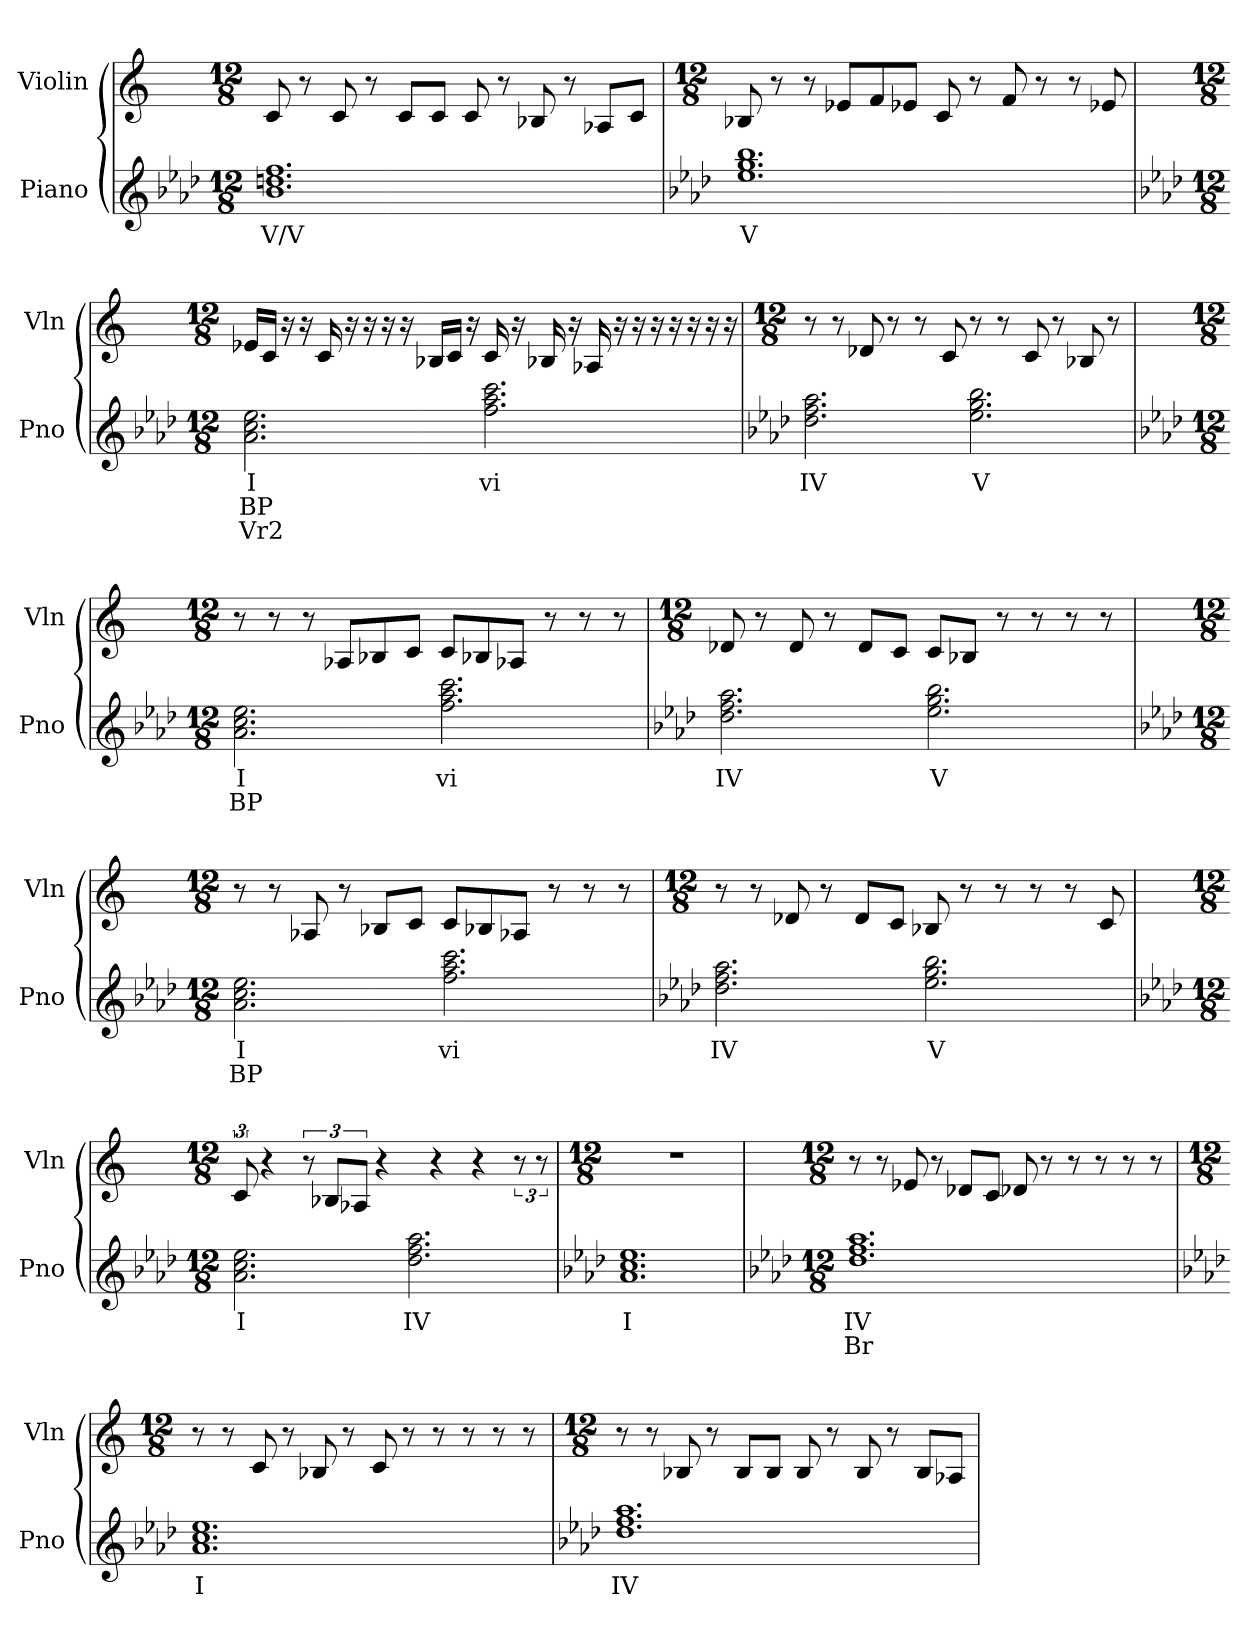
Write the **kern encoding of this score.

**kern	**text	**text	**text	**kern
*part2	*part2	*part2	*part2	*part1
*staff2	*staff2	*staff2	*staff2	*staff1
*I"Piano	*	*	*	*I"Violin
*I'Pno	*	*	*	*I'Vln
*k[b-e-a-d-]	*	*	*	*
*A-:	*	*	*	*
*M12/8	*	*	*	*M12/8
=	=	=	=	=
1.b- 1.ddn 1.ff	V/V	.	.	8c
.	.	.	.	8r
.	.	.	.	8c
.	.	.	.	8r
.	.	.	.	8cL
.	.	.	.	8cJ
.	.	.	.	8c
.	.	.	.	8r
.	.	.	.	8B-X
.	.	.	.	8r
.	.	.	.	8A-XL
.	.	.	.	8cJ
=	=	=	=	=
*k[b-e-a-d-]	*	*	*	*
*A-:	*	*	*	*
*	*	*	*	*M12/8
1.ee- 1.gg 1.bb-	V	.	.	8B-X
.	.	.	.	8r
.	.	.	.	8r
.	.	.	.	8e-XL
.	.	.	.	8f
.	.	.	.	8e-XJ
.	.	.	.	8c
.	.	.	.	8r
.	.	.	.	8f
.	.	.	.	8r
.	.	.	.	8r
.	.	.	.	8e-X
=	=	=	=	=
*k[b-e-a-d-]	*	*	*	*
*A-:	*	*	*	*
*M12/8	*	*	*	*M12/8
2.a- 2.cc 2.ee-	I	BP	Vr2	16e-XLL
.	.	.	.	16cJJ
.	.	.	.	16r
.	.	.	.	16r
.	.	.	.	16c
.	.	.	.	16r
.	.	.	.	16r
.	.	.	.	16r
.	.	.	.	16r
.	.	.	.	16B-XLL
.	.	.	.	16cJJ
.	.	.	.	16r
2.ff 2.aa- 2.ccc	vi	.	.	16c
.	.	.	.	16r
.	.	.	.	16B-X
.	.	.	.	16r
.	.	.	.	16A-X
.	.	.	.	16r
.	.	.	.	16r
.	.	.	.	16r
.	.	.	.	16r
.	.	.	.	16r
.	.	.	.	16r
.	.	.	.	16r
=	=	=	=	=
*k[b-e-a-d-]	*	*	*	*
*A-:	*	*	*	*
*	*	*	*	*M12/8
2.dd- 2.ff 2.aa-	IV	.	.	8r
.	.	.	.	8r
.	.	.	.	8d-X
.	.	.	.	8r
.	.	.	.	8r
.	.	.	.	8c
2.ee- 2.gg 2.bb-	V	.	.	8r
.	.	.	.	8r
.	.	.	.	8c
.	.	.	.	8r
.	.	.	.	8B-X
.	.	.	.	8r
=	=	=	=	=
*k[b-e-a-d-]	*	*	*	*
*A-:	*	*	*	*
*M12/8	*	*	*	*M12/8
2.a- 2.cc 2.ee-	I	BP	.	8r
.	.	.	.	8r
.	.	.	.	8r
.	.	.	.	8A-XL
.	.	.	.	8B-X
.	.	.	.	8cJ
2.ff 2.aa- 2.ccc	vi	.	.	8cL
.	.	.	.	8B-X
.	.	.	.	8A-XJ
.	.	.	.	8r
.	.	.	.	8r
.	.	.	.	8r
=	=	=	=	=
*k[b-e-a-d-]	*	*	*	*
*A-:	*	*	*	*
*	*	*	*	*M12/8
2.dd- 2.ff 2.aa-	IV	.	.	8d-X
.	.	.	.	8r
.	.	.	.	8d-
.	.	.	.	8r
.	.	.	.	8d-L
.	.	.	.	8cJ
2.ee- 2.gg 2.bb-	V	.	.	8cL
.	.	.	.	8B-XJ
.	.	.	.	8r
.	.	.	.	8r
.	.	.	.	8r
.	.	.	.	8r
=	=	=	=	=
*k[b-e-a-d-]	*	*	*	*
*A-:	*	*	*	*
*M12/8	*	*	*	*M12/8
2.a- 2.cc 2.ee-	I	BP	.	8r
.	.	.	.	8r
.	.	.	.	8A-X
.	.	.	.	8r
.	.	.	.	8B-XL
.	.	.	.	8cJ
2.ff 2.aa- 2.ccc	vi	.	.	8cL
.	.	.	.	8B-X
.	.	.	.	8A-XJ
.	.	.	.	8r
.	.	.	.	8r
.	.	.	.	8r
=	=	=	=	=
*k[b-e-a-d-]	*	*	*	*
*A-:	*	*	*	*
*	*	*	*	*M12/8
2.dd- 2.ff 2.aa-	IV	.	.	8r
.	.	.	.	8r
.	.	.	.	8d-X
.	.	.	.	8r
.	.	.	.	8d-L
.	.	.	.	8cJ
2.ee- 2.gg 2.bb-	V	.	.	8B-X
.	.	.	.	8r
.	.	.	.	8r
.	.	.	.	8r
.	.	.	.	8r
.	.	.	.	8c
=	=	=	=	=
*k[b-e-a-d-]	*	*	*	*
*A-:	*	*	*	*
*M12/8	*	*	*	*M12/8
2.a- 2.cc 2.ee-	I	.	.	12c
.	.	.	.	4r
.	.	.	.	12r
.	.	.	.	12B-XL
.	.	.	.	12A-XJ
.	.	.	.	4r
2.dd- 2.ff 2.aa-	IV	.	.	.
.	.	.	.	4r
.	.	.	.	4r
.	.	.	.	12r
.	.	.	.	12r
=	=	=	=	=
*k[b-e-a-d-]	*	*	*	*
*A-:	*	*	*	*
*	*	*	*	*M12/8
1.a- 1.cc 1.ee-	I	.	.	1.r
=	=	=	=	=
*k[b-e-a-d-]	*	*	*	*
*A-:	*	*	*	*
*M12/8	*	*	*	*M12/8
1.dd- 1.ff 1.aa-	IV	Br	.	8r
.	.	.	.	8r
.	.	.	.	8e-X
.	.	.	.	8r
.	.	.	.	8d-XL
.	.	.	.	8cJ
.	.	.	.	8d-X
.	.	.	.	8r
.	.	.	.	8r
.	.	.	.	8r
.	.	.	.	8r
.	.	.	.	8r
=	=	=	=	=
*k[b-e-a-d-]	*	*	*	*
*A-:	*	*	*	*
*	*	*	*	*M12/8
1.a- 1.cc 1.ee-	I	.	.	8r
.	.	.	.	8r
.	.	.	.	8c
.	.	.	.	8r
.	.	.	.	8B-X
.	.	.	.	8r
.	.	.	.	8c
.	.	.	.	8r
.	.	.	.	8r
.	.	.	.	8r
.	.	.	.	8r
.	.	.	.	8r
=	=	=	=	=
*k[b-e-a-d-]	*	*	*	*
*A-:	*	*	*	*
*	*	*	*	*M12/8
1.dd- 1.ff 1.aa-	IV	.	.	8r
.	.	.	.	8r
.	.	.	.	8B-X
.	.	.	.	8r
.	.	.	.	8B-L
.	.	.	.	8B-J
.	.	.	.	8B-
.	.	.	.	8r
.	.	.	.	8B-
.	.	.	.	8r
.	.	.	.	8B-L
.	.	.	.	8A-XJ
=	=	=	=	=
*-	*-	*-	*-	*-
